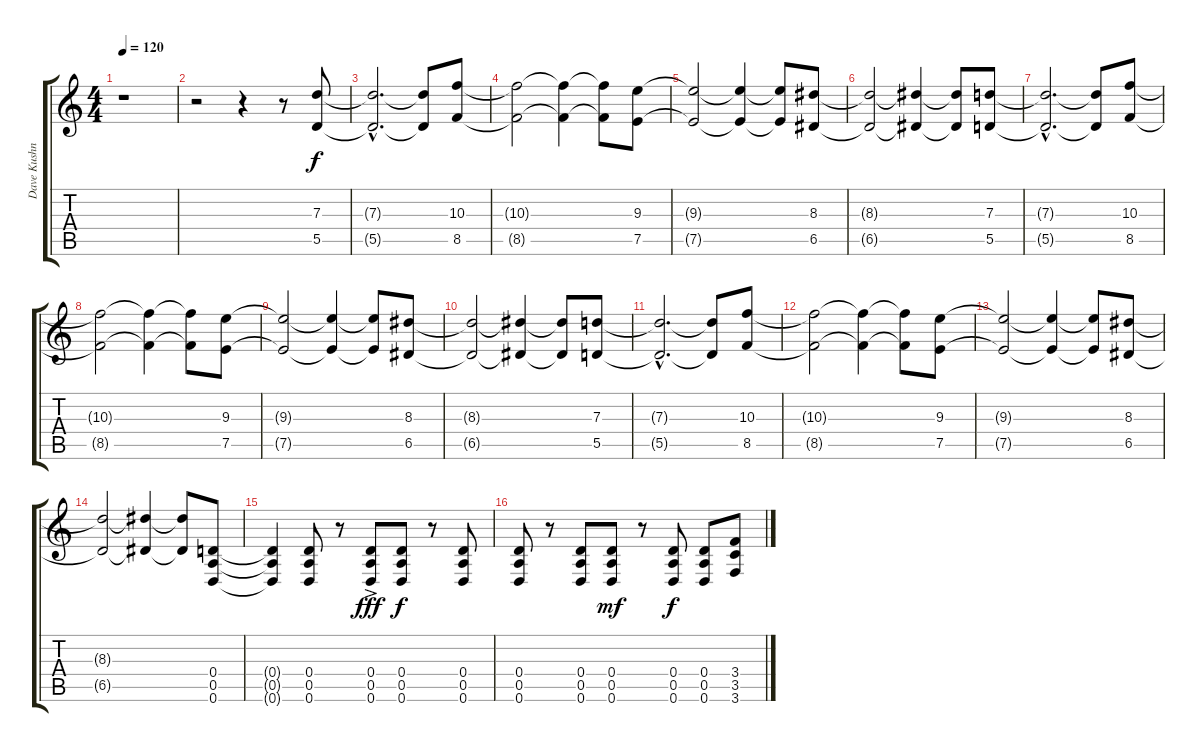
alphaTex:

\track ("Dave Kushner" "Dave Kushn") {instrument distortionguitar}
\staff {score tabs}
\tuning (E4 B3 G3 D3 A2 D2) {hide}
\ts (4 4)
\tempo 120
\clef g2
\ks c
r.1{dy mf} |
r.2 r.4 r.8 (7.3 5.5).8{dy f} |
(7.3{hac t} 5.5{hac t}).2{d} (7.3{t} 5.5{t}).8 (10.3 8.5).8 |
(10.3{t} 8.5{t}).2 (10.3{t} 8.5{t}).4 (10.3{t} 8.5{t}).8 (9.3 7.5).8 |
(9.3{t} 7.5{t}).2 (9.3{t} 7.5{t}).4 (9.3{t} 7.5{t}).8 (8.3 6.5).8 |
(8.3{t} 6.5{t}).2 (8.3{t} 6.5{t}).4 (8.3{t} 6.5{t}).8 (7.3 5.5).8 |
(7.3{hac t} 5.5{hac t}).2{d} (7.3{t} 5.5{t}).8 (10.3 8.5).8 |
(10.3{t} 8.5{t}).2 (10.3{t} 8.5{t}).4 (10.3{t} 8.5{t}).8 (9.3 7.5).8 |
(9.3{t} 7.5{t}).2 (9.3{t} 7.5{t}).4 (9.3{t} 7.5{t}).8 (8.3 6.5).8 |
(8.3{t} 6.5{t}).2 (8.3{t} 6.5{t}).4 (8.3{t} 6.5{t}).8 (7.3 5.5).8 |
(7.3{hac t} 5.5{hac t}).2{d} (7.3{t} 5.5{t}).8 (10.3 8.5).8 |
(10.3{t} 8.5{t}).2 (10.3{t} 8.5{t}).4 (10.3{t} 8.5{t}).8 (9.3 7.5).8 |
(9.3{t} 7.5{t}).2 (9.3{t} 7.5{t}).4 (9.3{t} 7.5{t}).8 (8.3 6.5).8 |
(8.3{t} 6.5{t}).2 (8.3{t} 6.5{t}).4 (8.3{t} 6.5{t}).8 (0.4 0.5 0.6).8 |
(0.4{t} 0.5{t} 0.6{t}).4 (0.4 0.5 0.6).8 r.8 (0.4 0.5 0.6{ac}).8{dy fff} (0.4 0.5 0.6).8{dy f} r.8 (0.4 0.5 0.6).8 |
(0.4 0.5 0.6).8 r.8 (0.4 0.5 0.6).8 (0.4 0.5 0.6).8{dy mf} r.8 (0.4 0.5 0.6).8{dy f} (0.4 0.5 0.6).8 (3.4 3.5 3.6).8
